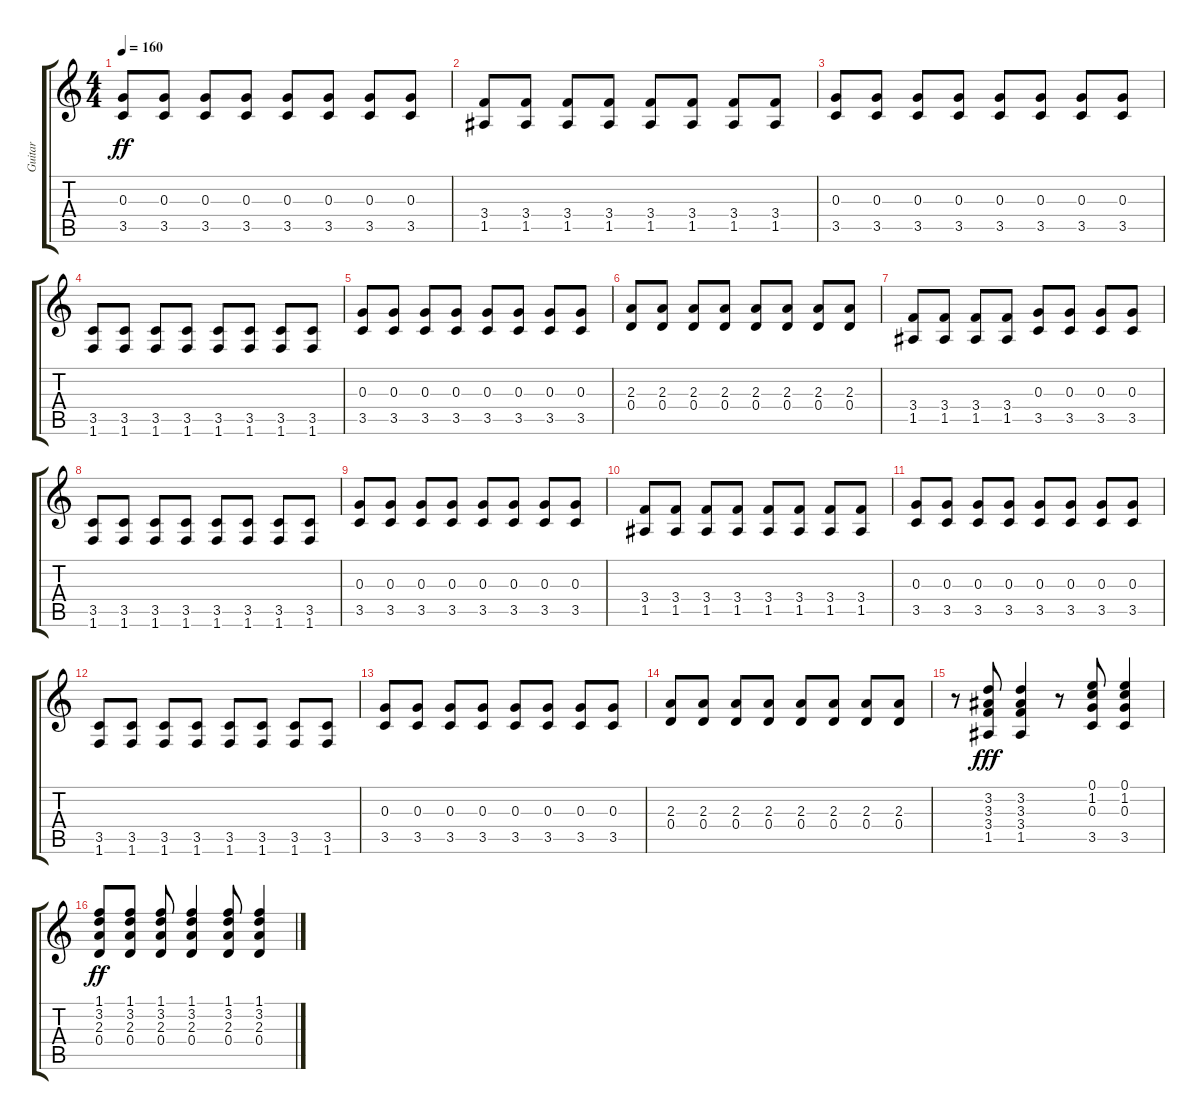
\track ("Guitar" "Guitar") {instrument electricguitarclean}
\staff {score tabs}
\tuning (E4 B3 G3 D3 A2 E2) {hide}
\ts (4 4)
\tempo 160
\clef g2
\ks c
(0.3 3.5).8{dy ff} (0.3 3.5).8 (0.3 3.5).8 (0.3 3.5).8 (0.3 3.5).8 (0.3 3.5).8 (0.3 3.5).8 (0.3 3.5).8 |
(3.4 1.5).8 (3.4 1.5).8 (3.4 1.5).8 (3.4 1.5).8 (3.4 1.5).8 (3.4 1.5).8 (3.4 1.5).8 (3.4 1.5).8 |
(0.3 3.5).8 (0.3 3.5).8 (0.3 3.5).8 (0.3 3.5).8 (0.3 3.5).8 (0.3 3.5).8 (0.3 3.5).8 (0.3 3.5).8 |
(3.5 1.6).8 (3.5 1.6).8 (3.5 1.6).8 (3.5 1.6).8 (3.5 1.6).8 (3.5 1.6).8 (3.5 1.6).8 (3.5 1.6).8 |
(0.3 3.5).8 (0.3 3.5).8 (0.3 3.5).8 (0.3 3.5).8 (0.3 3.5).8 (0.3 3.5).8 (0.3 3.5).8 (0.3 3.5).8 |
(2.3 0.4).8 (2.3 0.4).8 (2.3 0.4).8 (2.3 0.4).8 (2.3 0.4).8 (2.3 0.4).8 (2.3 0.4).8 (2.3 0.4).8 |
(3.4 1.5).8 (3.4 1.5).8 (3.4 1.5).8 (3.4 1.5).8 (0.3 3.5).8 (0.3 3.5).8 (0.3 3.5).8 (0.3 3.5).8 |
(3.5 1.6).8 (3.5 1.6).8 (3.5 1.6).8 (3.5 1.6).8 (3.5 1.6).8 (3.5 1.6).8 (3.5 1.6).8 (3.5 1.6).8 |
(0.3 3.5).8 (0.3 3.5).8 (0.3 3.5).8 (0.3 3.5).8 (0.3 3.5).8 (0.3 3.5).8 (0.3 3.5).8 (0.3 3.5).8 |
(3.4 1.5).8 (3.4 1.5).8 (3.4 1.5).8 (3.4 1.5).8 (3.4 1.5).8 (3.4 1.5).8 (3.4 1.5).8 (3.4 1.5).8 |
(0.3 3.5).8 (0.3 3.5).8 (0.3 3.5).8 (0.3 3.5).8 (0.3 3.5).8 (0.3 3.5).8 (0.3 3.5).8 (0.3 3.5).8 |
(3.5 1.6).8 (3.5 1.6).8 (3.5 1.6).8 (3.5 1.6).8 (3.5 1.6).8 (3.5 1.6).8 (3.5 1.6).8 (3.5 1.6).8 |
(0.3 3.5).8 (0.3 3.5).8 (0.3 3.5).8 (0.3 3.5).8 (0.3 3.5).8 (0.3 3.5).8 (0.3 3.5).8 (0.3 3.5).8 |
(2.3 0.4).8 (2.3 0.4).8 (2.3 0.4).8 (2.3 0.4).8 (2.3 0.4).8 (2.3 0.4).8 (2.3 0.4).8 (2.3 0.4).8 |
r.8 (3.2 3.3 3.4 1.5).8{dy fff} (3.2 3.3 3.4 1.5).4 r.8 (0.1 1.2 0.3 3.5).8 (0.1 1.2 0.3 3.5).4 |
(1.1 3.2 2.3 0.4).8{dy ff} (1.1 3.2 2.3 0.4).8 (1.1 3.2 2.3 0.4).8 (1.1 3.2 2.3 0.4).4 (1.1 3.2 2.3 0.4).8 (1.1 3.2 2.3 0.4).4
